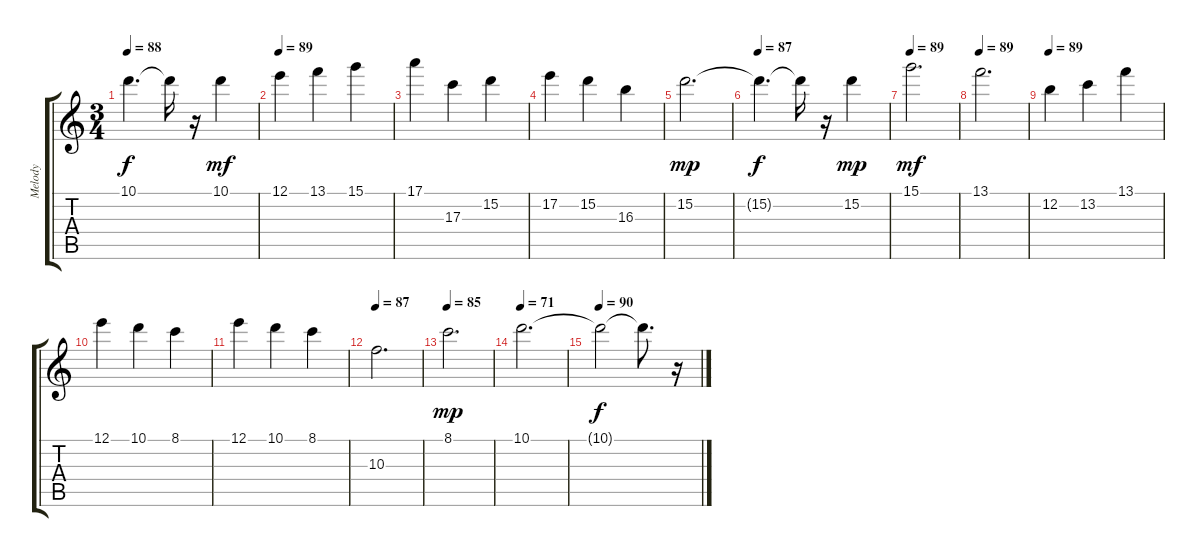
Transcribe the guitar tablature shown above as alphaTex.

\track ("Melody" "Melody") {instrument distortionguitar}
\staff {score tabs}
\tuning (E4 B3 G3 D3 A2 E2) {hide}
\ts (3 4)
\tempo 88
\clef g2
\ks c
10.1{t}.4{d dy f} 10.1{t}.16 r.16 10.1.4{dy mf} |
\tempo 89
12.1.4 13.1.4 15.1.4 |
17.1.4 17.3.4 15.2.4 |
17.2.4 15.2.4 16.3.4 |
15.2.2{d dy mp} |
\tempo 87
15.2{t}.4{d dy f} 15.2{t}.16 r.16 15.2.4{dy mp} |
\tempo 89
15.1.2{d dy mf} |
\tempo 89
13.1.2{d} |
\tempo 89
12.2.4 13.2.4 13.1.4 |
12.1.4 10.1.4 8.1.4 |
12.1.4 10.1.4 8.1.4 |
\tempo 87
10.3.2{d} |
\tempo 85
8.1.2{d dy mp} |
\tempo 71
10.1.2{d} |
\tempo 90
10.1{t}.2{dy f} 10.1{t}.8{d} r.16
